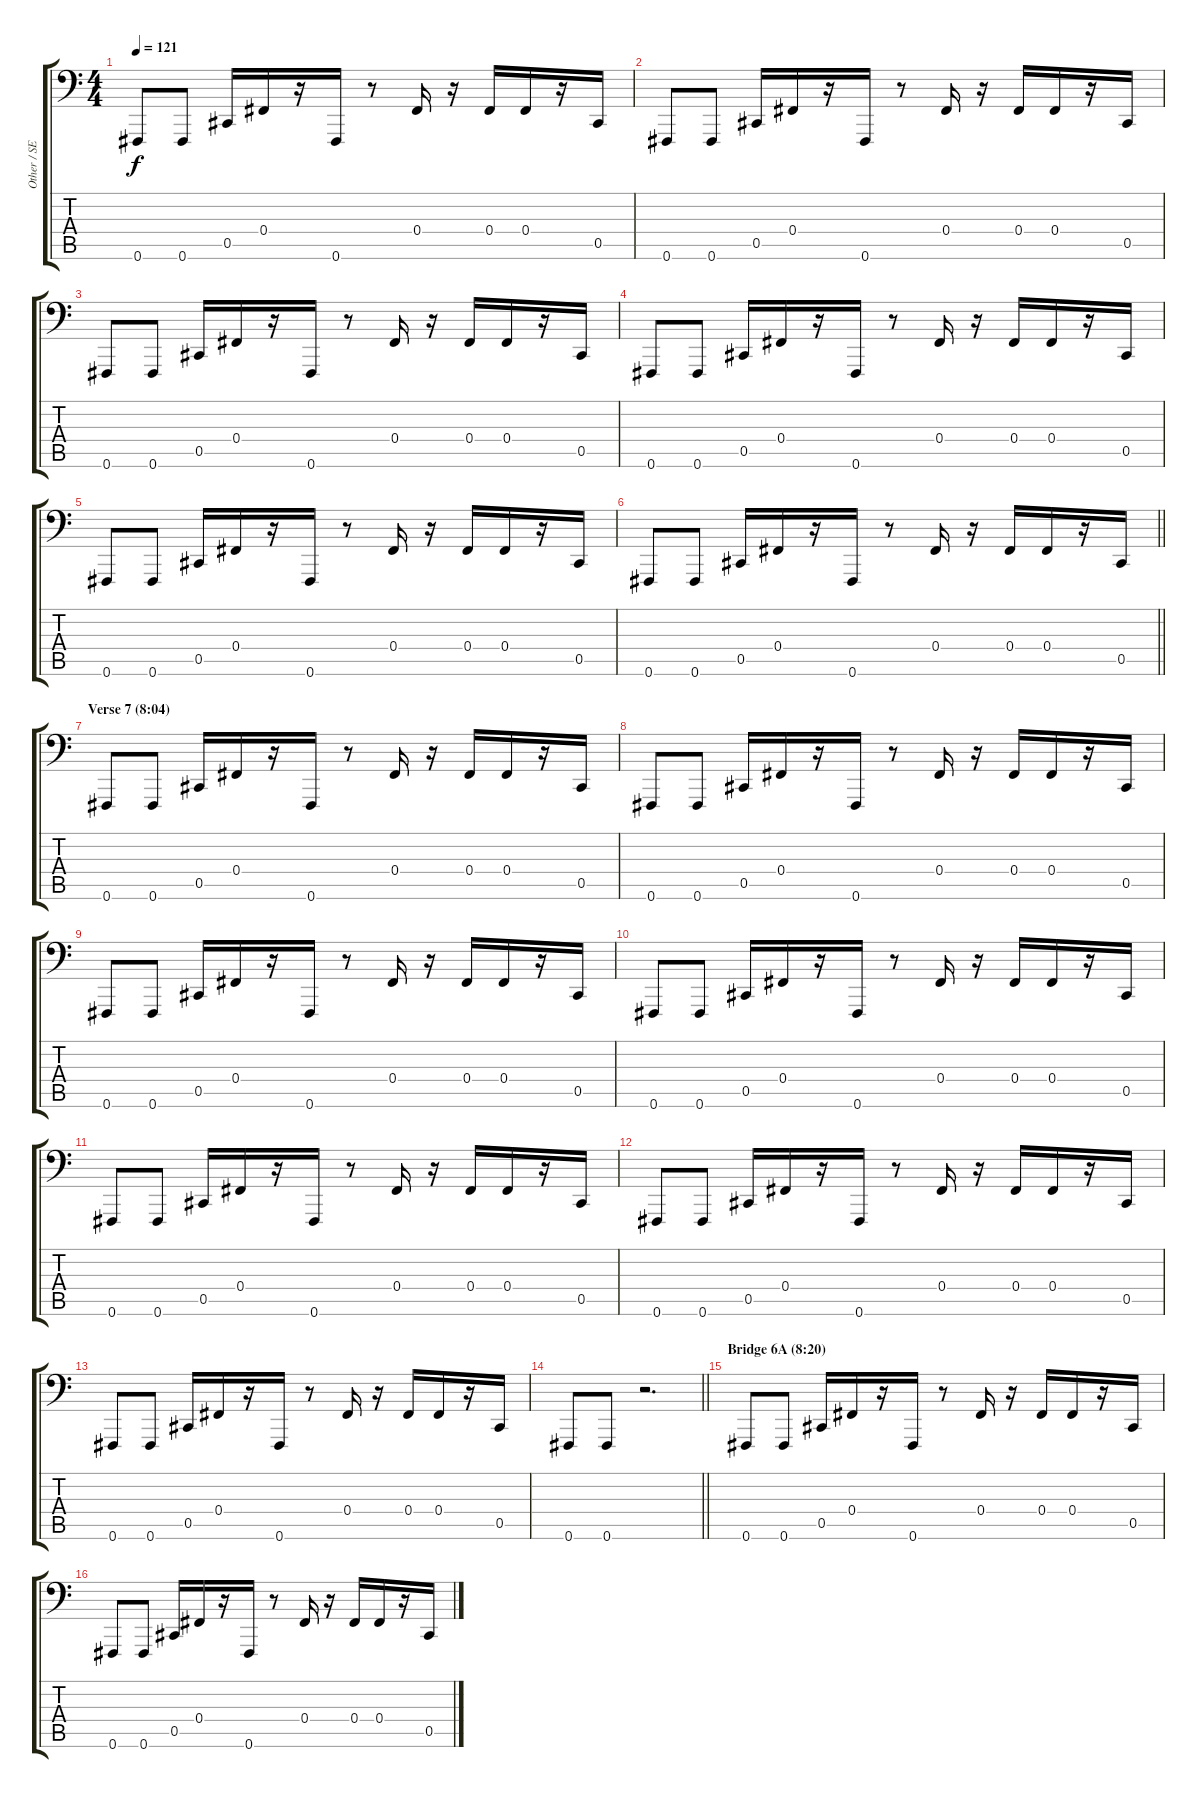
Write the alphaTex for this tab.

\track ("Other / SE" "Other / SE") {instrument applause}
\staff {score tabs}
\tuning (D4 E3 C3 Gb2 Db2 Gb1) {hide}
\ts (4 4)
\tempo 121
\clef f4
\ks c
0.6.8{dy f} 0.6.8 0.5.16 0.4.16 r.16 0.6.16 r.8 0.4.16 r.16 0.4.16 0.4.16 r.16 0.5.16 |
0.6.8 0.6.8 0.5.16 0.4.16 r.16 0.6.16 r.8 0.4.16 r.16 0.4.16 0.4.16 r.16 0.5.16 |
0.6.8 0.6.8 0.5.16 0.4.16 r.16 0.6.16 r.8 0.4.16 r.16 0.4.16 0.4.16 r.16 0.5.16 |
0.6.8 0.6.8 0.5.16 0.4.16 r.16 0.6.16 r.8 0.4.16 r.16 0.4.16 0.4.16 r.16 0.5.16 |
0.6.8 0.6.8 0.5.16 0.4.16 r.16 0.6.16 r.8 0.4.16 r.16 0.4.16 0.4.16 r.16 0.5.16 |
\barLineRight lightlight
0.6.8 0.6.8 0.5.16 0.4.16 r.16 0.6.16 r.8 0.4.16 r.16 0.4.16 0.4.16 r.16 0.5.16 |
\section ("" "Verse 7 (8:04)")
0.6.8 0.6.8 0.5.16 0.4.16 r.16 0.6.16 r.8 0.4.16 r.16 0.4.16 0.4.16 r.16 0.5.16 |
0.6.8 0.6.8 0.5.16 0.4.16 r.16 0.6.16 r.8 0.4.16 r.16 0.4.16 0.4.16 r.16 0.5.16 |
0.6.8 0.6.8 0.5.16 0.4.16 r.16 0.6.16 r.8 0.4.16 r.16 0.4.16 0.4.16 r.16 0.5.16 |
0.6.8 0.6.8 0.5.16 0.4.16 r.16 0.6.16 r.8 0.4.16 r.16 0.4.16 0.4.16 r.16 0.5.16 |
0.6.8 0.6.8 0.5.16 0.4.16 r.16 0.6.16 r.8 0.4.16 r.16 0.4.16 0.4.16 r.16 0.5.16 |
0.6.8 0.6.8 0.5.16 0.4.16 r.16 0.6.16 r.8 0.4.16 r.16 0.4.16 0.4.16 r.16 0.5.16 |
0.6.8 0.6.8 0.5.16 0.4.16 r.16 0.6.16 r.8 0.4.16 r.16 0.4.16 0.4.16 r.16 0.5.16 |
\barLineRight lightlight
0.6.8 0.6.8 r.2{d} |
\section ("" "Bridge 6A (8:20)")
0.6.8{volume 7 instrument lead8bassandlead} 0.6.8 0.5.16 0.4.16 r.16 0.6.16 r.8 0.4.16 r.16 0.4.16 0.4.16 r.16 0.5.16 |
0.6.8 0.6.8 0.5.16 0.4.16 r.16 0.6.16 r.8 0.4.16 r.16 0.4.16 0.4.16 r.16 0.5.16
